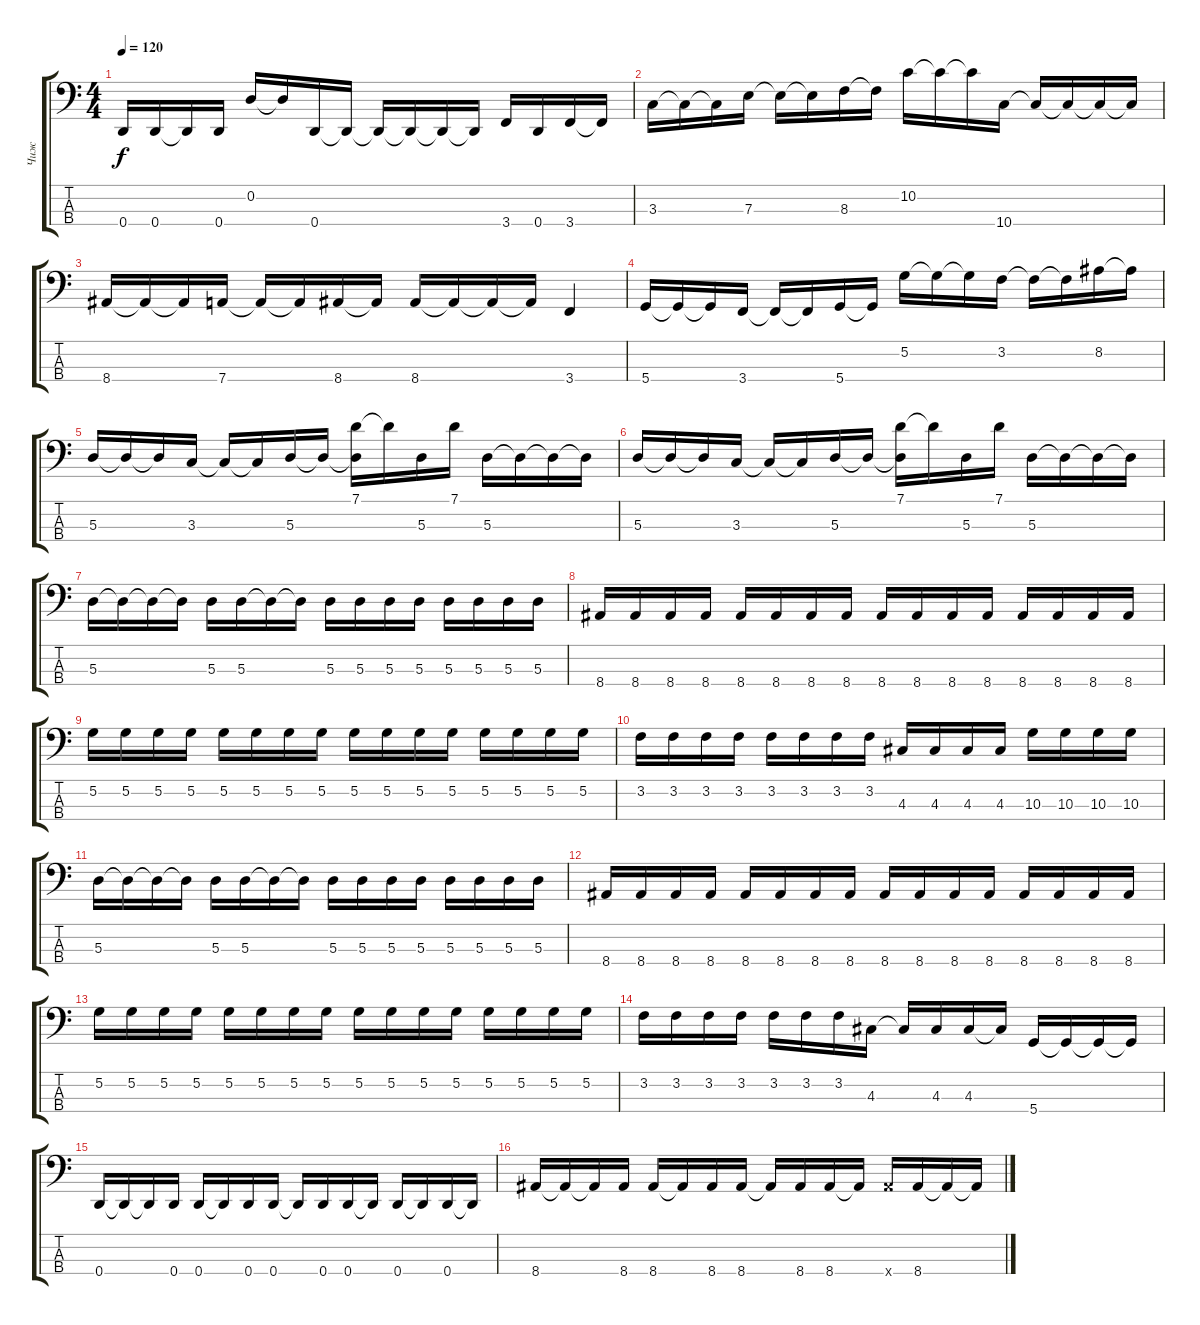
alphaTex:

\track ("Чиж" "Чиж") {instrument electricbassfinger}
\staff {score tabs}
\tuning (G2 D2 A1 D1) {hide}
\ts (4 4)
\tempo 120
\clef f4
\ks c
0.4.16{dy f} 0.4.16 0.4{t}.16 0.4.16 0.2.16 0.2{t}.16 0.4.16 0.4{t}.16 0.4{t}.16 0.4{t}.16 0.4{t}.16 0.4{t}.16 3.4.16 0.4.16 3.4.16 3.4{t}.16 |
3.3.16 3.3{t}.16 3.3{t}.16 7.3.16 7.3{t}.16 7.3{t}.16 8.3.16 8.3{t}.16 10.2.16 10.2{t}.16 10.2{t}.16 10.4.16 10.4{t}.16 10.4{t}.16 10.4{t}.16 10.4{t}.16 |
8.4.16 8.4{t}.16 8.4{t}.16 7.4.16 7.4{t}.16 7.4{t}.16 8.4.16 8.4{t}.16 8.4.16 8.4{t}.16 8.4{t}.16 8.4{t}.16 3.4.4 |
5.4.16 5.4{t}.16 5.4{t}.16 3.4.16 3.4{t}.16 3.4{t}.16 5.4.16 5.4{t}.16 5.2.16 5.2{t}.16 5.2{t}.16 3.2.16 3.2{t}.16 3.2{t}.16 8.2.16 8.2{t}.16 |
5.3.16 5.3{t}.16 5.3{t}.16 3.3.16 3.3{t}.16 3.3{t}.16 5.3.16 5.3{t}.16 (7.1 5.3{t}).16 7.1{t}.16 5.3.16 7.1.16 5.3.16 5.3{t}.16 5.3{t}.16 5.3{t}.16 |
5.3.16 5.3{t}.16 5.3{t}.16 3.3.16 3.3{t}.16 3.3{t}.16 5.3.16 5.3{t}.16 (7.1 5.3{t}).16 7.1{t}.16 5.3.16 7.1.16 5.3.16 5.3{t}.16 5.3{t}.16 5.3{t}.16 |
5.3.16 5.3{t}.16 5.3{t}.16 5.3{t}.16 5.3.16 5.3.16 5.3{t}.16 5.3{t}.16 5.3.16 5.3.16 5.3.16 5.3.16 5.3.16 5.3.16 5.3.16 5.3.16 |
8.4.16 8.4.16 8.4.16 8.4.16 8.4.16 8.4.16 8.4.16 8.4.16 8.4.16 8.4.16 8.4.16 8.4.16 8.4.16 8.4.16 8.4.16 8.4.16 |
5.2.16 5.2.16 5.2.16 5.2.16 5.2.16 5.2.16 5.2.16 5.2.16 5.2.16 5.2.16 5.2.16 5.2.16 5.2.16 5.2.16 5.2.16 5.2.16 |
3.2.16 3.2.16 3.2.16 3.2.16 3.2.16 3.2.16 3.2.16 3.2.16 4.3.16 4.3.16 4.3.16 4.3.16 10.3.16 10.3.16 10.3.16 10.3.16 |
5.3.16 5.3{t}.16 5.3{t}.16 5.3{t}.16 5.3.16 5.3.16 5.3{t}.16 5.3{t}.16 5.3.16 5.3.16 5.3.16 5.3.16 5.3.16 5.3.16 5.3.16 5.3.16 |
8.4.16 8.4.16 8.4.16 8.4.16 8.4.16 8.4.16 8.4.16 8.4.16 8.4.16 8.4.16 8.4.16 8.4.16 8.4.16 8.4.16 8.4.16 8.4.16 |
5.2.16 5.2.16 5.2.16 5.2.16 5.2.16 5.2.16 5.2.16 5.2.16 5.2.16 5.2.16 5.2.16 5.2.16 5.2.16 5.2.16 5.2.16 5.2.16 |
3.2.16 3.2.16 3.2.16 3.2.16 3.2.16 3.2.16 3.2.16 4.3.16 4.3{t}.16 4.3.16 4.3.16 4.3{t}.16 5.4.16 5.4{t}.16 5.4{t}.16 5.4{t}.16 |
0.4.16 0.4{t}.16 0.4{t}.16 0.4.16 0.4.16 0.4{t}.16 0.4.16 0.4.16 0.4{t}.16 0.4.16 0.4.16 0.4{t}.16 0.4.16 0.4{t}.16 0.4.16 0.4{t}.16 |
8.4.16 8.4{t}.16 8.4{t}.16 8.4.16 8.4.16 8.4{t}.16 8.4.16 8.4.16 8.4{t}.16 8.4.16 8.4.16 8.4{t}.16 8.4{x}.16 8.4.16 8.4{t}.16 8.4{t}.16
